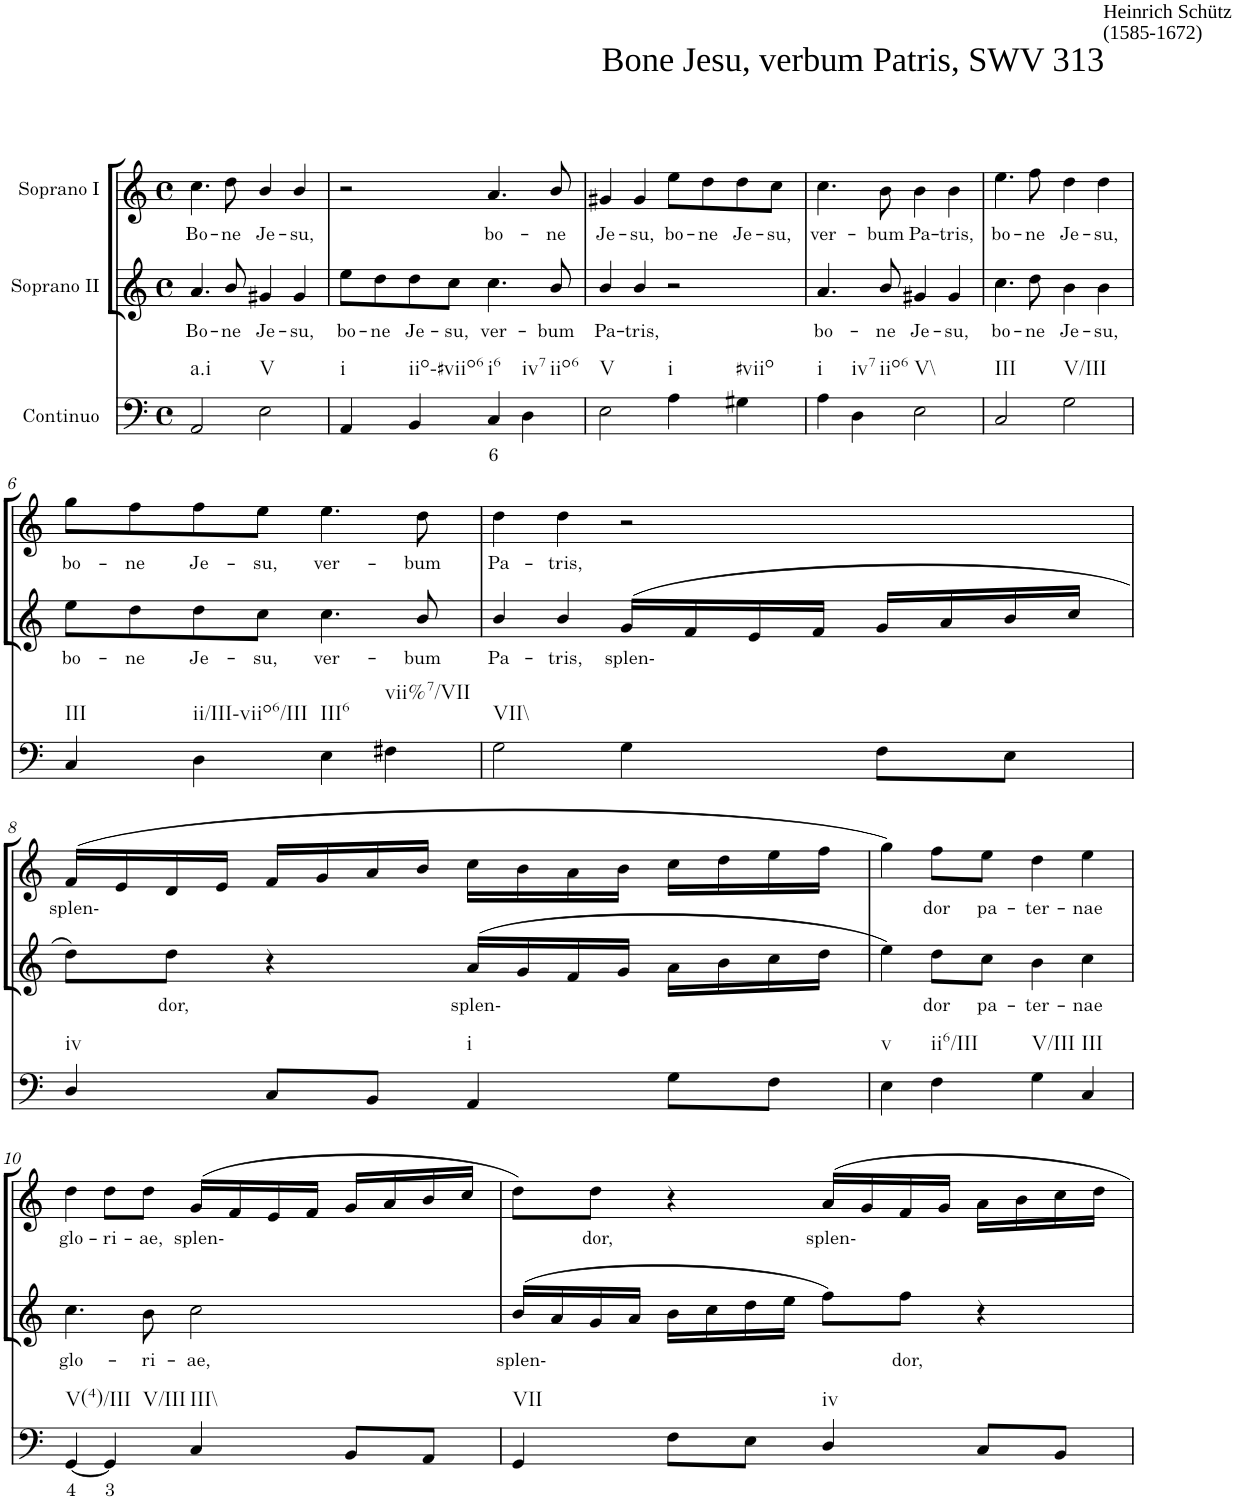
**kern	**text	**kern	**text	**kern	**text
*part3	*part3	*part2	*part2	*part1	*part1
*staff3	*staff3	*staff2	*staff2	*staff1	*staff1
*I"Continuo	*	*I"Soprano II	*	*I"Soprano I	*
*clefF4	*	*clefG2	*	*clefG2	*
*k[]	*	*k[]	*	*k[]	*
*M4/4	*	*M4/4	*	*M4/4	*
*met(c)	*	*met(c)	*	*met(c)	*
=1	=1	=1	=1	=1	=1
!	!	!	!	!LO:TX:a:t=Bone Jesu, verbum Patris, SWV 313	!
!	!	!	!	!LO:TX:a:t=Heinrich Schütz	!
!	!	!	!	!LO:TX:a:t=(1585-1672)	!
!LO:TX:b:t=a.i	!	!	!	!	!
!	!	!	!LO:LY:b	!	!LO:LY:b
2AA/	.	4.a/	Bo-	4.cc\	Bo-
!	!	!	!LO:LY:b	!	!LO:LY:b
.	.	8b/	ne	8dd\	ne
!LO:TX:b:t=V	!	!	!	!	!
!	!	!	!LO:LY:b	!	!LO:LY:b
2E\	.	4g#X/	Je-	4b/	Je-
!	!	!	!LO:LY:b	!	!LO:LY:b
.	.	4g#/	su,	4b/	su,
=2	=2	=2	=2	=2	=2
!LO:TX:b:t=i	!	!	!	!	!
!	!	!	!LO:LY:b	!	!
4AA/	.	8ee\L	bo-	2r	.
!	!	!	!LO:LY:b	!	!
.	.	8dd\	ne	.	.
!LO:TX:b:t=iio-#viio6	!	!	!	!	!
!	!	!	!LO:LY:b	!	!
4BB/	.	8dd\	Je-	.	.
!	!	!	!LO:LY:b	!	!
.	.	8cc\J	su,	.	.
!LO:TX:b:t=i6	!	!	!	!	!
!	!LO:LY:b	!	!LO:LY:b	!	!LO:LY:b
4C/	6	4.cc\	ver-	4.a/	bo-
!LO:TX:b:t=iv7	!	!	!	!	!
!LO:TX:b:t=iio6	!	!	!	!	!
4D\	.	.	.	.	.
!	!	!	!LO:LY:b	!	!LO:LY:b
.	.	8b/	bum	8b/	ne
=3	=3	=3	=3	=3	=3
!LO:TX:b:t=V	!	!	!	!	!
!	!	!	!LO:LY:b	!	!LO:LY:b
2E\	.	4b/	Pa-	4g#X/	Je-
!	!	!	!LO:LY:b	!	!LO:LY:b
.	.	4b/	tris,	4g#/	su,
!LO:TX:b:t=i	!	!	!	!	!
!	!	!	!	!	!LO:LY:b
4A\	.	2r	.	8ee\L	bo-
!	!	!	!	!	!LO:LY:b
.	.	.	.	8dd\	ne
!LO:TX:b:t=#viio	!	!	!	!	!
!	!	!	!	!	!LO:LY:b
4G#X\	.	.	.	8dd\	Je-
!	!	!	!	!	!LO:LY:b
.	.	.	.	8cc\J	su,
=4	=4	=4	=4	=4	=4
!LO:TX:b:t=i	!	!	!	!	!
!	!	!	!LO:LY:b	!	!LO:LY:b
4A\	.	4.a/	bo-	4.cc\	ver-
!LO:TX:b:t=iv7	!	!	!	!	!
!LO:TX:b:t=iio6	!	!	!	!	!
4D\	.	.	.	.	.
!	!	!	!LO:LY:b	!	!LO:LY:b
.	.	8b/	ne	8b\	bum
!LO:TX:b:t=V\\	!	!	!	!	!
!	!	!	!LO:LY:b	!	!LO:LY:b
2E\	.	4g#X/	Je-	4b\	Pa-
!	!	!	!LO:LY:b	!	!LO:LY:b
.	.	4g#/	su,	4b\	tris,
=5	=5	=5	=5	=5	=5
!LO:TX:b:t=III	!	!	!	!	!
!	!	!	!LO:LY:b	!	!LO:LY:b
2C/	.	4.cc\	bo-	4.ee\	bo-
!	!	!	!LO:LY:b	!	!LO:LY:b
.	.	8dd\	ne	8ff\	ne
!LO:TX:b:t=V/III	!	!	!	!	!
!	!	!	!LO:LY:b	!	!LO:LY:b
2G\	.	4b\	Je-	4dd\	Je-
!	!	!	!LO:LY:b	!	!LO:LY:b
.	.	4b\	su,	4dd\	su,
!!LO:LB:g=z
=6	=6	=6	=6	=6	=6
!LO:TX:b:t=III	!	!	!	!	!
!	!	!	!LO:LY:b	!	!LO:LY:b
4C/	.	8ee\L	bo-	8gg\L	bo-
!	!	!	!LO:LY:b	!	!LO:LY:b
.	.	8dd\	ne	8ff\	ne
!LO:TX:b:t=ii/III-viio6/III	!	!	!	!	!
!	!	!	!LO:LY:b	!	!LO:LY:b
4D\	.	8dd\	Je-	8ff\	Je-
!	!	!	!LO:LY:b	!	!LO:LY:b
.	.	8cc\J	su,	8ee\J	su,
!LO:TX:b:t=III6	!	!	!	!	!
!	!	!	!LO:LY:b	!	!LO:LY:b
4E\	.	4.cc\	ver-	4.ee\	ver-
!LO:TX:b:t=vii%7/VII	!	!	!	!	!
4F#X\	.	.	.	.	.
!	!	!	!LO:LY:b	!	!LO:LY:b
.	.	8b/	bum	8dd\	bum
=7	=7	=7	=7	=7	=7
!LO:TX:b:t=VII\\	!	!	!	!	!
!	!	!	!LO:LY:b	!	!LO:LY:b
2G\	.	4b/	Pa-	4dd\	Pa-
!	!	!	!LO:LY:b	!	!LO:LY:b
.	.	4b/	tris,	4dd\	tris,
!	!	!	!LO:LY:b	!	!
4G\	.	(16g/LL	splen-	2r	.
.	.	16f/	.	.	.
.	.	16e/	.	.	.
.	.	16f/JJ	.	.	.
8F\L	.	16g/LL	.	.	.
.	.	16a/	.	.	.
8E\J	.	16b/	.	.	.
.	.	16cc/JJ	.	.	.
!!LO:LB:g=z
=8	=8	=8	=8	=8	=8
!LO:TX:b:t=iv	!	!	!	!	!
!	!	!	!	!	!LO:LY:b
4D/	.	8dd\L)	.	(16f/LL	splen-
.	.	.	.	16e/	.
!	!	!	!LO:LY:b	!	!
.	.	8dd\J	dor,	16d/	.
.	.	.	.	16e/JJ	.
8C/L	.	4r	.	16f/LL	.
.	.	.	.	16g/	.
8BB/J	.	.	.	16a/	.
.	.	.	.	16b/JJ	.
!LO:TX:b:t=i	!	!	!	!	!
!	!	!	!LO:LY:b	!	!
4AA/	.	(16a/LL	splen-	16cc\LL	.
.	.	16g/	.	16b\	.
.	.	16f/	.	16a\	.
.	.	16g/JJ	.	16b\JJ	.
8G\L	.	16a\LL	.	16cc\LL	.
.	.	16b\	.	16dd\	.
8F\J	.	16cc\	.	16ee\	.
.	.	16dd\JJ	.	16ff\JJ	.
=9	=9	=9	=9	=9	=9
!LO:TX:b:t=v	!	!	!	!	!
4E\	.	4ee\)	.	4gg\)	.
!LO:TX:b:t=ii6/III	!	!	!	!	!
!	!	!	!LO:LY:b	!	!LO:LY:b
4F\	.	8dd\L	dor	8ff\L	dor
!	!	!	!LO:LY:b	!	!LO:LY:b
.	.	8cc\J	pa-	8ee\J	pa-
!LO:TX:b:t=V/III	!	!	!	!	!
!	!	!	!LO:LY:b	!	!LO:LY:b
4G\	.	4b\	ter-	4dd\	ter-
!LO:TX:b:t=III	!	!	!	!	!
!	!	!	!LO:LY:b	!	!LO:LY:b
4C/	.	4cc\	nae	4ee\	nae
!!LO:LB:g=z
=10	=10	=10	=10	=10	=10
!LO:TX:b:t=V(4)/III	!	!	!	!	!
!	!LO:LY:b	!	!LO:LY:b	!	!LO:LY:b
[4GG/	4	4.cc\	glo-	4dd\	glo-
!LO:TX:b:t=V/III	!	!	!	!	!
!	!LO:LY:b	!	!	!	!LO:LY:b
4GG/]	3	.	.	8dd\L	ri-
!	!	!	!LO:LY:b	!	!LO:LY:b
.	.	8b\	ri-	8dd\J	ae,
!LO:TX:b:t=III\\	!	!	!	!	!
!	!	!	!LO:LY:b	!	!LO:LY:b
4C/	.	2cc\	ae,	(16g/LL	splen-
.	.	.	.	16f/	.
.	.	.	.	16e/	.
.	.	.	.	16f/JJ	.
8BB/L	.	.	.	16g/LL	.
.	.	.	.	16a/	.
8AA/J	.	.	.	16b/	.
.	.	.	.	16cc/JJ	.
=11	=11	=11	=11	=11	=11
!LO:TX:b:t=VII	!	!	!	!	!
!	!	!	!LO:LY:b	!	!
4GG/	.	(16b/LL	splen-	8dd\L)	.
.	.	16a/	.	.	.
!	!	!	!	!	!LO:LY:b
.	.	16g/	.	8dd\J	dor,
.	.	16a/JJ	.	.	.
8F\L	.	16b\LL	.	4r	.
.	.	16cc\	.	.	.
8E\J	.	16dd\	.	.	.
.	.	16ee\JJ	.	.	.
!LO:TX:b:t=iv	!	!	!	!	!
!	!	!	!	!	!LO:LY:b
4D/	.	8ff\L)	.	16a/LL	splen-
.	.	.	.	16g/	.
!	!	!	!LO:LY:b	!	!
.	.	8ff\J	dor,	16f/	.
.	.	.	.	16g/JJ	.
8C/L	.	4r	.	16a\LL	.
.	.	.	.	16b\	.
8BB/J	.	.	.	16cc\	.
.	.	.	.	16dd\JJ	.
=	=	=	=	=	=
*-	*-	*-	*-	*-	*-
